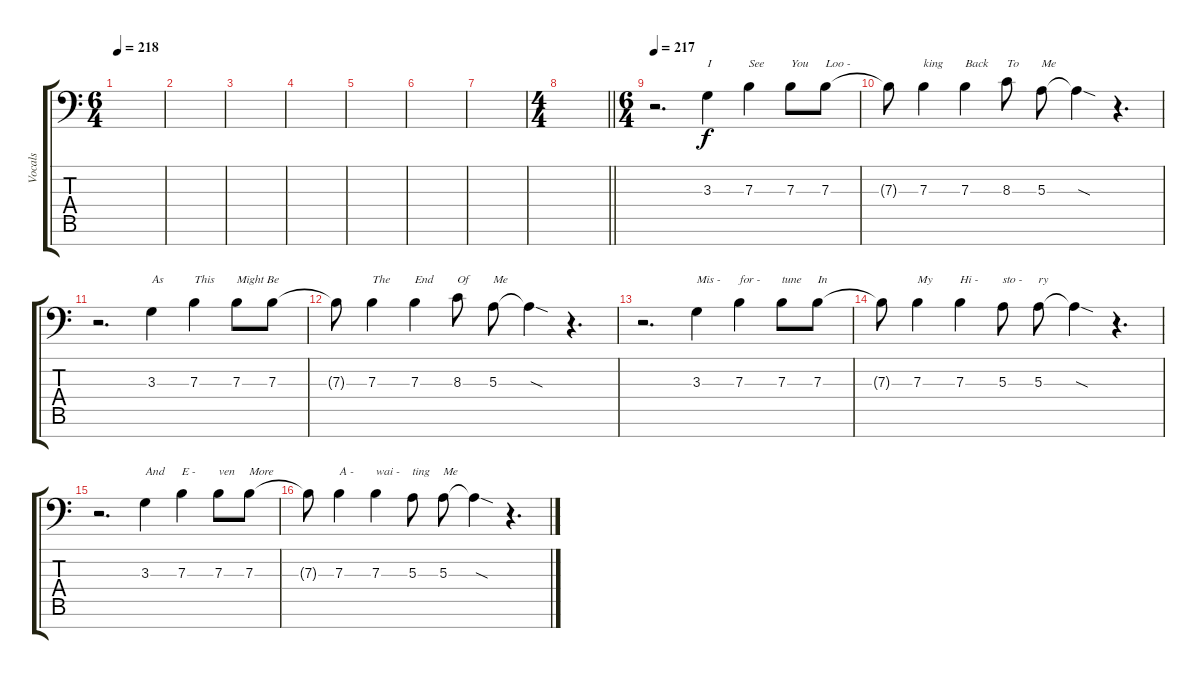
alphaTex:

\track ("Vocals" "Vocals") {instrument bassoon}
\staff {score tabs}
\tuning (D4 A3 E3 D3 A2 E2 A1) {hide}
\ts (6 4)
\section ("" "")
\tempo 218
\clef f4
\ks c
|
|
|
|
|
|
|
\ts (4 4)
\barLineRight lightlight
|
\ts (6 4)
\section ("" "")
\tempo 217
r.2{d} 3.3.4{txt "I"} 7.3.4{txt "See"} 7.3.8{txt "You"} 7.3.8{txt "Loo - "} |
7.3{t}.8 7.3.4{txt "king"} 7.3.4{txt "Back"} 8.3.8{txt "To"} 5.3.8{txt "Me"} 5.3{sod t}.4 r.4{d} |
r.2{d} 3.3.4{txt "As"} 7.3.4{txt "This"} 7.3.8{txt "Might Be"} 7.3.8 |
7.3{t}.8 7.3.4{txt "The"} 7.3.4{txt "End"} 8.3.8{txt "Of"} 5.3.8{txt "Me"} 5.3{sod t}.4 r.4{d} |
r.2{d} 3.3.4{txt "Mis - "} 7.3.4{txt "for - "} 7.3.8{txt "tune "} 7.3.8{txt "In"} |
7.3{t}.8 7.3.4{txt "My"} 7.3.4{txt "Hi - "} 5.3.8{txt "sto - "} 5.3.8{txt "ry"} 5.3{sod t}.4 r.4{d} |
r.2{d} 3.3.4{txt "And"} 7.3.4{txt "E - "} 7.3.8{txt "ven"} 7.3.8{txt "More"} |
7.3{t}.8 7.3.4{txt "A - "} 7.3.4{txt "wai - "} 5.3.8{txt "ting"} 5.3.8{txt "Me"} 5.3{sod t}.4 r.4{d}
